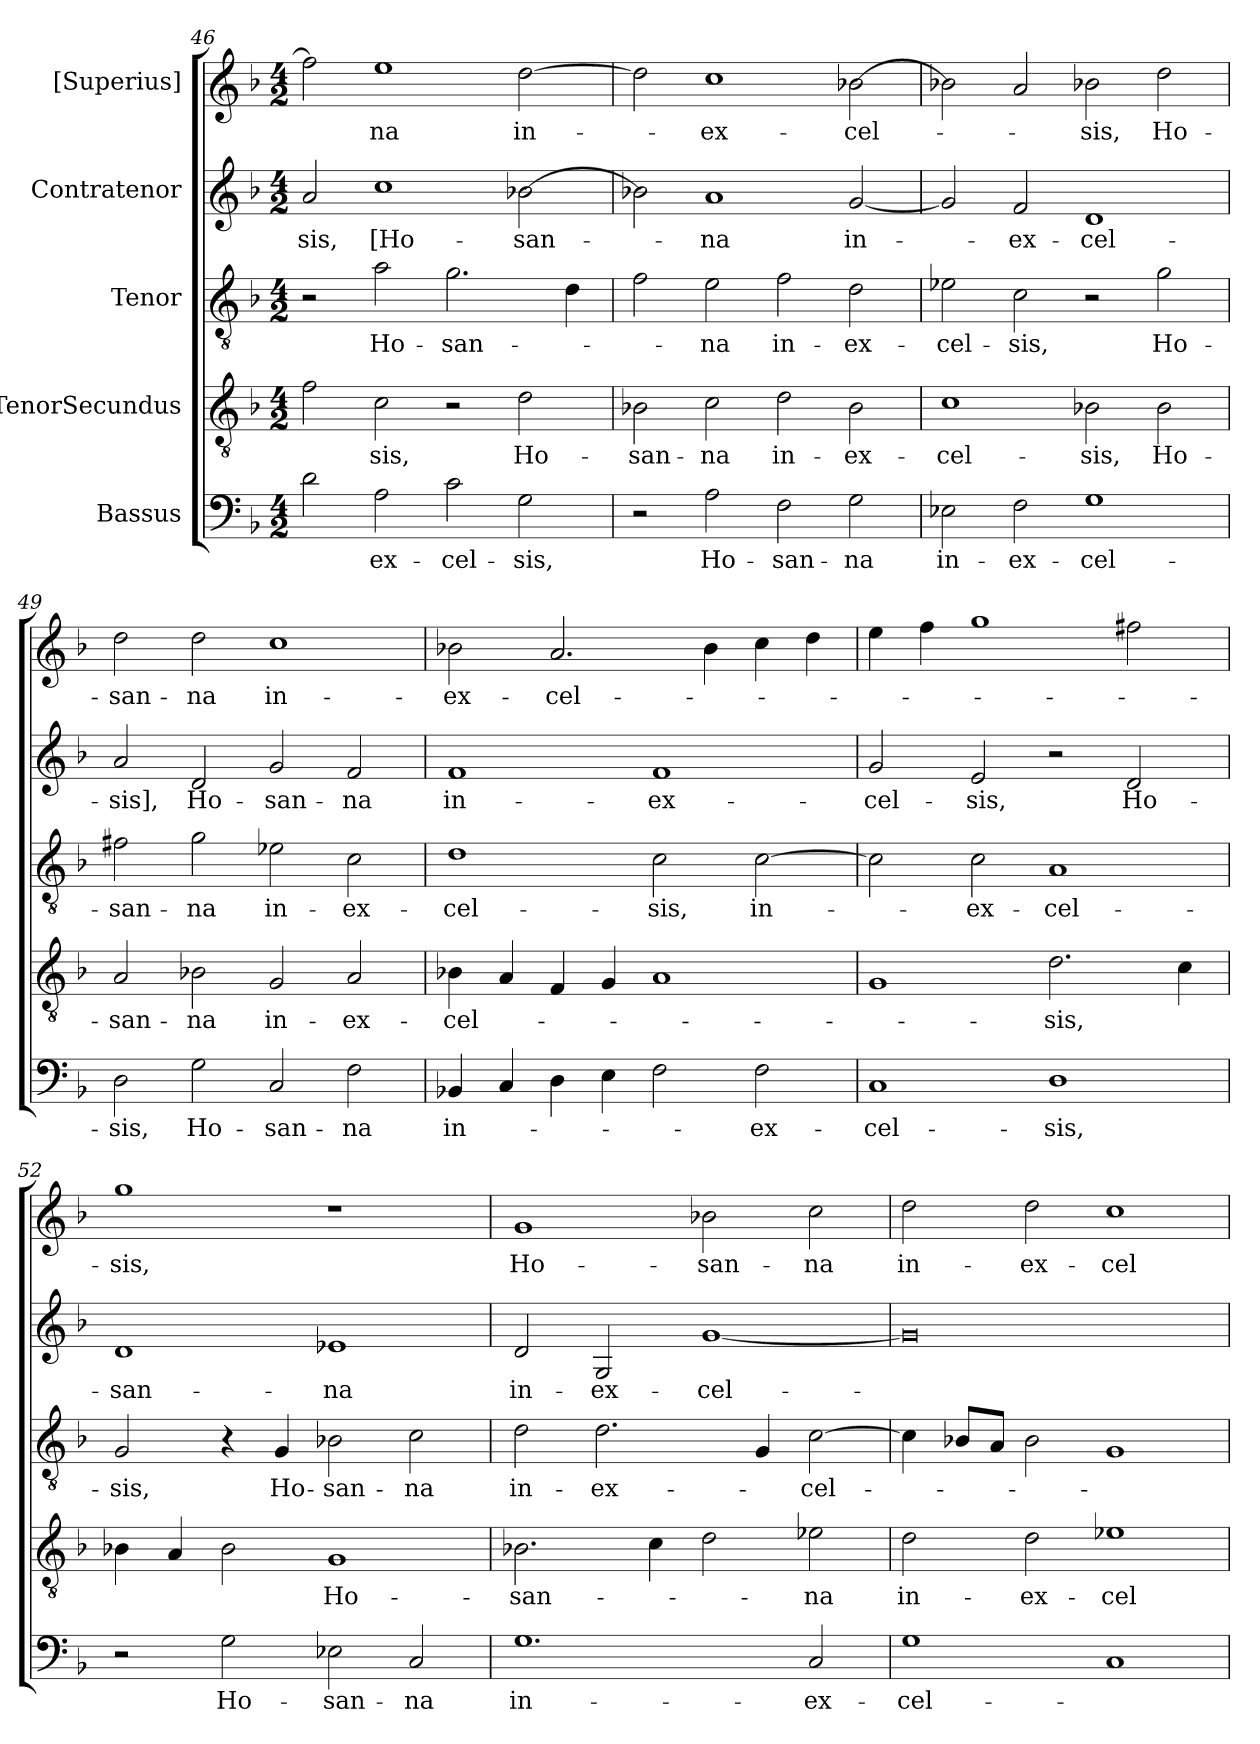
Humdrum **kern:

**kern	**text	**kern	**text	**kern	**text	**kern	**text	**kern	**text
*part5	*part5	*part4	*part4	*part3	*part3	*part2	*part2	*part1	*part1
*staff5	*staff5	*staff4	*staff4	*staff3	*staff3	*staff2	*staff2	*staff1	*staff1
*I"Bassus	*	*I"TenorSecundus	*	*I"Tenor	*	*I"Contratenor	*	*I"[Superius]	*
*clefF4	*	*clefGv2	*	*clefGv2	*	*clefG2	*	*clefG2	*
*k[b-]	*	*k[b-]	*	*k[b-]	*	*k[b-]	*	*k[b-]	*
*M4/2	*	*M4/2	*	*M4/2	*	*M4/2	*	*M4/2	*
=46	=46	=46	=46	=46	=46	=46	=46	=46	=46
2d\	.	2f\	.	2r	.	2a/	-sis,	2ff\]	.
2A\	ex-	2c\	-sis,	2a\	Ho-	1cc\	[Ho-	1ee\	-na
2c\	-cel-	2r	.	2.g\	-san-	.	.	.	.
2G\	-sis,	2d\	Ho-	.	.	[2b-X\	-san-	[2dd\	in-
.	.	.	.	4d\	.	.	.	.	.
=47	=47	=47	=47	=47	=47	=47	=47	=47	=47
2r	.	2B-X\	-san-	2f\	.	2b-X\]	.	2dd\]	.
2A\	Ho-	2c\	-na	2e\	-na	1a/	-na	1cc\	ex-
2F\	-san-	2d\	in-	2f\	in-	.	.	.	.
2G\	-na	2B-\	ex-	2d\	ex-	[2g/	in-	[2b-X\	-cel-
=48	=48	=48	=48	=48	=48	=48	=48	=48	=48
2E-X\	in-	1c\	-cel-	2e-X\	-cel-	2g/]	.	2b-X\]	.
2F\	ex-	.	.	2c\	-sis,	2f/	ex-	2a/	.
1G\	-cel-	2B-X\	-sis,	2r	.	1d/	-cel-	2b-X\	-sis,
.	.	2B-\	Ho-	2g\	Ho-	.	.	2dd\	Ho-
=49	=49	=49	=49	=49	=49	=49	=49	=49	=49
2D\	-sis,	2A/	-san-	2f#X\	-san-	2a/	-sis],	2dd\	-san-
2G\	Ho-	2B-X\	-na	2g\	-na	2d/	Ho-	2dd\	-na
2C/	-san-	2G/	in-	2e-X\	in-	2g/	-san-	1cc\	in-
2F\	-na	2A/	ex-	2c\	ex-	2f/	-na	.	.
=50	=50	=50	=50	=50	=50	=50	=50	=50	=50
4BB-X/	in-	4B-X\	-cel-	1d\	-cel-	1f/	in-	2b-X\	ex-
4C/	.	4A/	.	.	.	.	.	.	.
4D\	.	4F/	.	.	.	.	.	2.a/	-cel-
4E\	.	4G/	.	.	.	.	.	.	.
2F\	.	1A/	.	2c\	-sis,	1f/	ex-	.	.
.	.	.	.	.	.	.	.	4b-\	.
2F\	ex-	.	.	[2c\	in-	.	.	4cc\	.
.	.	.	.	.	.	.	.	4dd\	.
=51	=51	=51	=51	=51	=51	=51	=51	=51	=51
1C/	-cel-	1G/	.	2c\]	.	2g/	-cel-	4ee\	.
.	.	.	.	.	.	.	.	4ff\	.
.	.	.	.	2c\	ex-	2e/	-sis,	1gg\	.
1D\	-sis,	2.d\	-sis,	1A/	-cel-	2r	.	.	.
.	.	.	.	.	.	2d/	Ho-	2ff#X\	.
.	.	4c\	.	.	.	.	.	.	.
=52	=52	=52	=52	=52	=52	=52	=52	=52	=52
2r	.	4B-X\	.	2G/	-sis,	1d/	-san-	1gg\	-sis,
.	.	4A/	.	.	.	.	.	.	.
2G\	Ho-	2B-\	.	4r	.	.	.	.	.
.	.	.	.	4G/	Ho-	.	.	.	.
2E-X\	-san-	1G/	Ho-	2B-X\	-san-	1e-X/	-na	1r	.
2C/	-na	.	.	2c\	-na	.	.	.	.
=53	=53	=53	=53	=53	=53	=53	=53	=53	=53
1.G\	in-	2.B-X\	-san-	2d\	in-	2d/	in-	1g/	Ho-
.	.	.	.	2.d\	ex-	2G/	ex-	.	.
.	.	4c\	.	.	.	.	.	.	.
.	.	2d\	.	.	.	[1g/	-cel-	2b-X\	-san-
.	.	.	.	4G/	.	.	.	.	.
2C/	ex-	2e-X\	-na	[2c\	-cel-	.	.	2cc\	-na
=54	=54	=54	=54	=54	=54	=54	=54	=54	=54
1G\	-cel-	2d\	in-	4c\]	.	0g/]	.	2dd\	in-
.	.	.	.	8B-X/L	.	.	.	.	.
.	.	.	.	8A/J	.	.	.	.	.
.	.	2d\	ex-	2B-\	.	.	.	2dd\	ex-
1C/	.	1e-X\	-cel-	1G/	.	.	.	1cc\	-cel-
=	=	=	=	=	=	=	=	=	=
*-	*-	*-	*-	*-	*-	*-	*-	*-	*-
